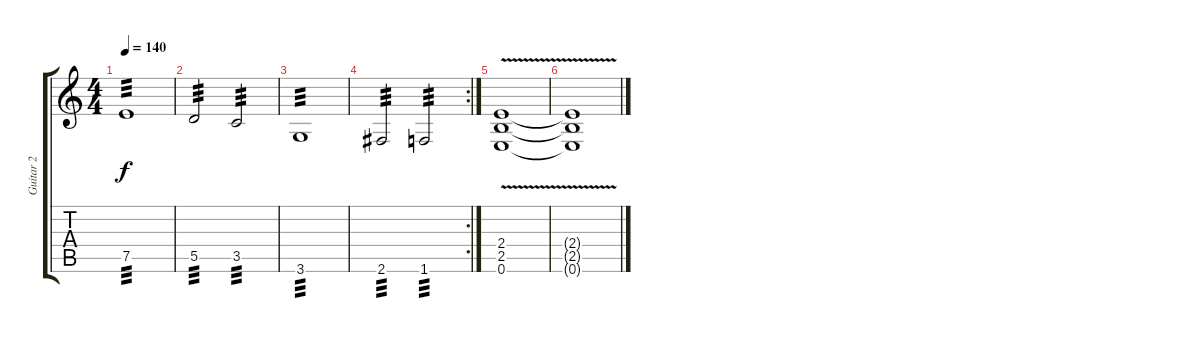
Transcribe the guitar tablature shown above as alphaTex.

\track ("Guitar 2" "Guitar 2") {instrument distortionguitar}
\staff {score tabs}
\tuning (E4 B3 G3 D3 A2 E2) {hide}
\ts (4 4)
\tempo 140
\clef g2
\ks c
7.5.1{tp 3 dy f} |
5.5.2{tp 3} 3.5.2{tp 3} |
3.6.1{tp 3} |
\rc 2
2.6.2{tp 3} 1.6.2{tp 3} |
(2.4{v} 2.5{v} 0.6{v}).1 |
(2.4{t} 2.5{t} 0.6{t}).1
